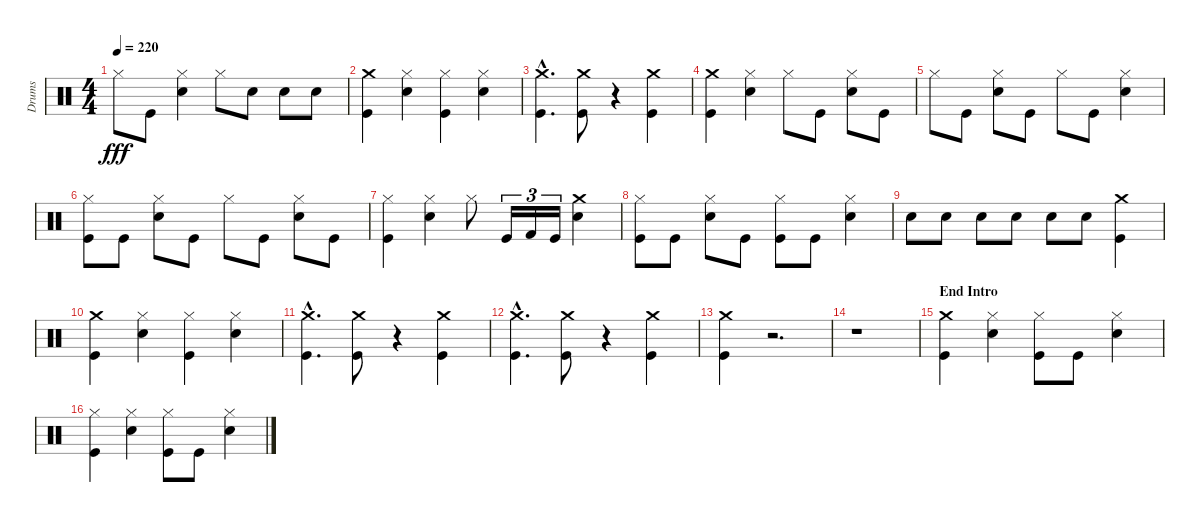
\track ("Drums" "Drums") {instrument percussion}
\staff {score}
\articulation defaults
\ts (4 4)
\tempo 220
\clef neutral
\ks c "Hi-Hat (closed)".8{dy fff} "Kick (hit)".8
("Snare (hit) 2" "Hi-Hat (closed)").4 "Hi-Hat (closed)".8 "Snare (hit) 2".8 "Snare (hit) 2".8 "Snare (hit) 2".8 |
("Crash medium (hit)" "Kick (hit)").4 ("Snare (hit) 2" "Hi-Hat (closed)").4 ("Hi-Hat (closed)" "Kick (hit)").4 ("Hi-Hat (closed)" "Snare (hit) 2").4 |
("Crash medium (hit)"{hac} "Kick (hit)"{hac}).4{d} ("Crash medium (hit)" "Kick (hit)").8 r.4 ("Crash medium (hit)" "Kick (hit)").4 |
("Crash medium (hit)" "Kick (hit)").4 ("Snare (hit) 2" "Hi-Hat (closed)").4 "Hi-Hat (closed)".8 "Kick (hit)".8 ("Snare (hit) 2" "Hi-Hat (closed)").8 "Kick (hit)".8 |
"Hi-Hat (closed)".8 "Kick (hit)".8 ("Snare (hit) 2" "Hi-Hat (closed)").8 "Kick (hit)".8 "Hi-Hat (closed)".8 "Kick (hit)".8 ("Snare (hit) 2" "Hi-Hat (closed)").4 |
("Kick (hit)" "Hi-Hat (closed)").8 "Kick (hit)".8 ("Snare (hit) 2" "Hi-Hat (closed)").8 "Kick (hit)".8 "Hi-Hat (closed)".8 "Kick (hit)".8 ("Snare (hit) 2" "Hi-Hat (closed)").8 "Kick (hit)".8 |
("Kick (hit)" "Hi-Hat (closed)").4 ("Snare (hit) 2" "Hi-Hat (closed)").4 "Hi-Hat (closed)".8 "Kick (hit)".16{tu (3 2)} "Kick (hit) 2".16{tu (3 2)} "Kick (hit)".16{tu (3 2)} ("Snare (hit) 2" "Crash medium (hit)").4 |
("Kick (hit)" "Hi-Hat (closed)").8 "Kick (hit)".8 ("Snare (hit) 2" "Hi-Hat (closed)").8 "Kick (hit)".8 ("Kick (hit)" "Hi-Hat (closed)").8 "Kick (hit)".8 ("Snare (hit) 2" "Hi-Hat (closed)").4 |
"Snare (hit) 2".8 "Snare (hit) 2".8 "Snare (hit) 2".8 "Snare (hit) 2".8 "Snare (hit) 2".8 "Snare (hit) 2".8 ("Kick (hit)" "Crash medium (hit)").4 |
("Crash medium (hit)" "Kick (hit)").4 ("Hi-Hat (closed)" "Snare (hit) 2").4 ("Hi-Hat (closed)" "Kick (hit)").4 ("Hi-Hat (closed)" "Snare (hit) 2").4 |
("Crash medium (hit)"{hac} "Kick (hit)"{hac}).4{d} ("Crash medium (hit)" "Kick (hit)").8 r.4 ("Crash medium (hit)" "Kick (hit)").4 |
("Crash medium (hit)"{hac} "Kick (hit)"{hac}).4{d} ("Crash medium (hit)" "Kick (hit)").8 r.4 ("Crash medium (hit)" "Kick (hit)").4 |
("Kick (hit)" "Crash medium (hit)").4 r.2{d} |
r.1 |
\section ("" "End Intro")
("Kick (hit)" "Crash medium (hit)").4 ("Snare (hit) 2" "Hi-Hat (closed)").4 ("Hi-Hat (closed)" "Kick (hit)").8 "Kick (hit)".8 ("Hi-Hat (closed)" "Snare (hit) 2").4 |
("Kick (hit)" "Hi-Hat (closed)").4 ("Hi-Hat (closed)" "Snare (hit) 2").4 ("Hi-Hat (closed)" "Kick (hit)").8 "Kick (hit)".8 ("Hi-Hat (closed)" "Snare (hit) 2").4
